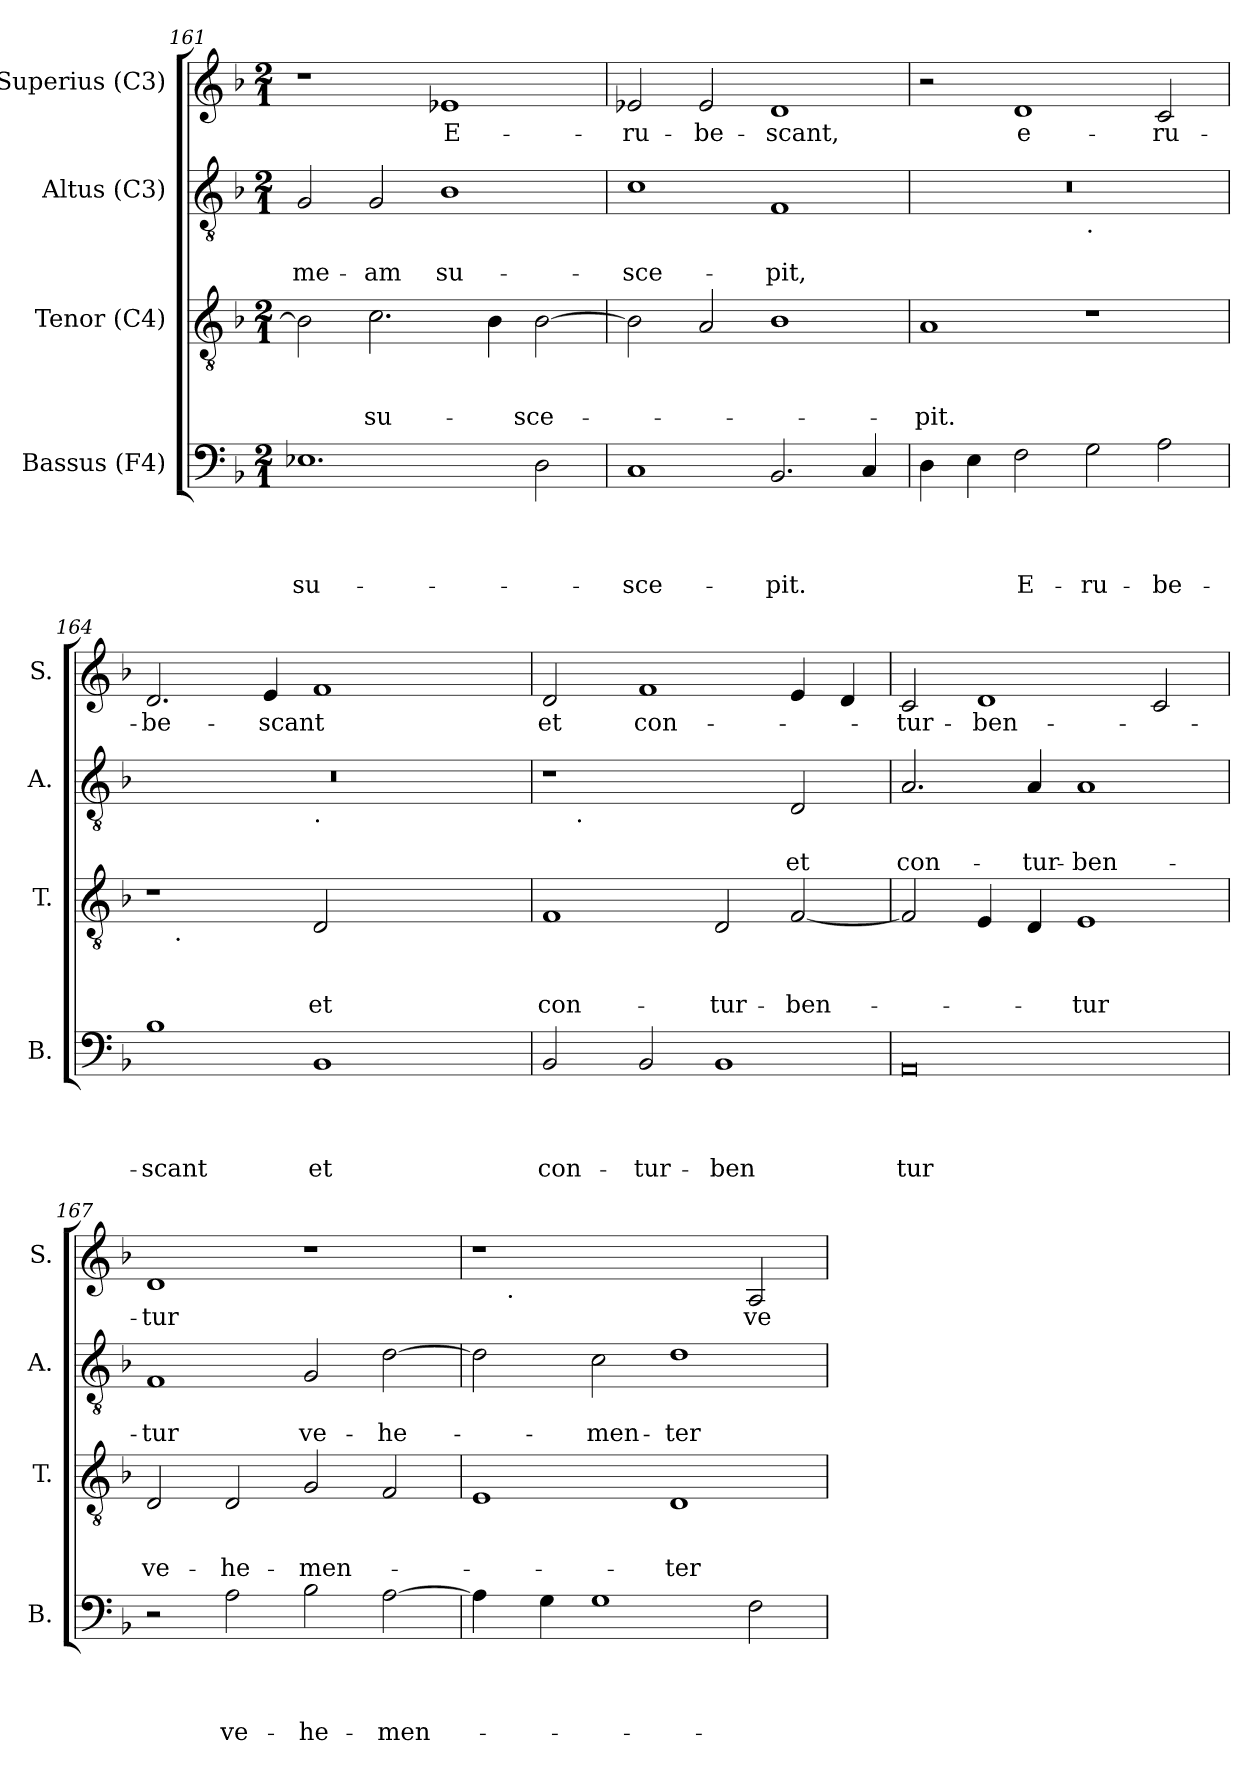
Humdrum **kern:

**kern	**text	**text	**text	**text	**kern	**text	**text	**text	**kern	**text	**text	**kern	**text
*part4	*part4	*part4	*part4	*part4	*part3	*part3	*part3	*part3	*part2	*part2	*part2	*part1	*part1
*staff4	*staff4	*staff4	*staff4	*staff4	*staff3	*staff3	*staff3	*staff3	*staff2	*staff2	*staff2	*staff1	*staff1
*I"Bassus (F4)	*	*	*	*	*I"Tenor (C4)	*	*	*	*I"Altus (C3)	*	*	*I"Superius (C3)	*
*I'B.	*	*	*	*	*I'T.	*	*	*	*I'A.	*	*	*I'S.	*
*clefF4	*	*	*	*	*clefGv2	*	*	*	*clefGv2	*	*	*clefG2	*
*k[b-]	*	*	*	*	*k[b-]	*	*	*	*k[b-]	*	*	*k[b-]	*
*F:	*	*	*	*	*F:	*	*	*	*F:	*	*	*F:	*
*M2/1	*	*	*	*	*M2/1	*	*	*	*M2/1	*	*	*M2/1	*
=161	=161	=161	=161	=161	=161	=161	=161	=161	=161	=161	=161	=161	=161
!	!	!	!	!LO:LY:b	!	!	!	!	!	!	!LO:LY:b	!	!
1.E-	.	.	.	su-	2B-\]	.	.	.	2G/	.	me-	1r	.
!	!	!	!	!	!	!	!	!LO:LY:b	!	!	!LO:LY:b	!	!
.	.	.	.	.	2.c\	.	.	su-	2G/	.	-am	.	.
!	!	!	!	!	!	!	!	!	!	!	!LO:LY:b	!	!LO:LY:b
.	.	.	.	.	.	.	.	.	1B-	.	su-	1e-X	E-
.	.	.	.	.	4B-\	.	.	.	.	.	.	.	.
!	!	!	!	!	!	!	!	!LO:LY:b	!	!	!	!	!
2D\	.	.	.	.	[>2B-\	.	.	-sce-	.	.	.	.	.
=162	=162	=162	=162	=162	=162	=162	=162	=162	=162	=162	=162	=162	=162
!	!	!	!	!LO:LY:b	!	!	!	!	!	!	!LO:LY:b	!	!LO:LY:b
1C	.	.	.	-sce-	2B-\]	.	.	.	1c	.	-sce-	2e-X/	-ru-
!	!	!	!	!	!	!	!	!	!	!	!	!	!LO:LY:b
.	.	.	.	.	2A/	.	.	.	.	.	.	2e-/	-be-
!	!	!	!	!LO:LY:b	!	!	!	!	!	!	!LO:LY:b	!	!LO:LY:b
2.BB-/	.	.	.	-pit.	1B-	.	.	.	1F	.	-pit,	1d	-scant,
4C/	.	.	.	.	.	.	.	.	.	.	.	.	.
!!LO:LB:g=z
=163	=163	=163	=163	=163	=163	=163	=163	=163	=163	=163	=163	=163	=163
!	!	!	!	!	!	!	!	!LO:LY:b	!	!	!	!	!
*	*	*	*	*	*	*	*	*	*^	*	*	*	*
4D\	.	.	.	.	1A	.	.	-pit.	0r	1ryy	.	.	2r	.
4E\	.	.	.	.	.	.	.	.	.	.	.	.	.	.
!	!	!	!	!LO:LY:b	!	!	!	!	!	!	!	!	!	!LO:LY:b:rj
2F\	.	.	.	E-	.	.	.	.	.	.	.	.	1d	e-
!	!	!	!	!	!	!	!	!	!	!LO:TX:b:t=.	!	!	!	!
!	!	!	!	!LO:LY:b	!	!	!	!	!	!	!	!	!	!
2G\	.	.	.	-ru-	1r	.	.	.	.	1ryy	.	.	.	.
!	!	!	!	!LO:LY:b	!	!	!	!	!	!	!	!	!	!LO:LY:b
2A\	.	.	.	-be-	.	.	.	.	.	.	.	.	2c/	-ru-
=164	=164	=164	=164	=164	=164	=164	=164	=164	=164	=164	=164	=164	=164	=164
!	!	!	!	!LO:LY:b	!	!	!	!	!	!	!	!	!	!LO:LY:b
*	*	*	*	*	*^	*	*	*	*	*	*	*	*	*
1B-	.	.	.	-scant	1r	16.ryy	.	.	.	0r	1ryy	.	.	2.d/	-be-
!	!	!	!	!	!	!LO:TX:b:t=.	!	!	!	!	!	!	!	!	!
.	.	.	.	.	.	1ryy	.	.	.	.	.	.	.	.	.
!	!	!	!	!	!	!	!	!	!	!	!	!	!	!	!LO:LY:b
.	.	.	.	.	.	.	.	.	.	.	.	.	.	4e/	-scant
!	!	!	!	!	!	!	!	!	!	!	!LO:TX:b:t=.	!	!	!	!
!	!	!	!	!LO:LY:b	!	!	!	!	!LO:LY:b	!	!	!	!	!	!
1BB-	.	.	.	et	2D/	.	.	.	et	.	1ryy	.	.	1f	.
.	.	.	.	.	.	2ryy	.	.	.	.	.	.	.	.	.
.	.	.	.	.	2ryy	.	.	.	.	.	.	.	.	.	.
.	.	.	.	.	.	4ryy	.	.	.	.	.	.	.	.	.
.	.	.	.	.	.	8ryy	.	.	.	.	.	.	.	.	.
.	.	.	.	.	.	32ryy	.	.	.	.	.	.	.	.	.
=165	=165	=165	=165	=165	=165	=165	=165	=165	=165	=165	=165	=165	=165	=165	=165
!	!	!	!	!LO:LY:b	!	!	!	!	!LO:LY:b	!	!	!	!	!	!LO:LY:b
*	*	*	*	*	*v	*v	*	*	*	*	*	*	*	*	*
2BB-/	.	.	.	con-	1F	.	.	con-	1r	8ryy	.	.	2d/	et
!	!	!	!	!	!	!	!	!	!	!LO:TX:b:t=.	!	!	!	!
.	.	.	.	.	.	.	.	.	.	1...ryy	.	.	.	.
!	!	!	!	!LO:LY:b	!	!	!	!	!	!	!	!	!	!LO:LY:b
2BB-/	.	.	.	-tur-	.	.	.	.	.	.	.	.	1f	con-
!	!	!	!	!LO:LY:b	!	!	!	!LO:LY:b	!	!	!	!	!	!
1BB-	.	.	.	-ben	2D/	.	.	-tur-	2ryy	.	.	.	.	.
!	!	!	!	!	!	!	!	!LO:LY:b	!	!	!	!LO:LY:b	!	!
.	.	.	.	.	[<2F/	.	.	-ben-	2D/	.	.	et	4e/	.
.	.	.	.	.	.	.	.	.	.	.	.	.	4d/	.
=166	=166	=166	=166	=166	=166	=166	=166	=166	=166	=166	=166	=166	=166	=166
!	!	!	!	!LO:LY:b	!	!	!	!	!	!	!	!LO:LY:b	!	!LO:LY:b
*	*	*	*	*	*	*	*	*	*v	*v	*	*	*	*
0AA	.	.	.	tur	2F/]	.	.	.	2.A/	.	con-	2c/	-tur-
!	!	!	!	!	!	!	!	!	!	!	!	!	!LO:LY:b
.	.	.	.	.	4E/	.	.	.	.	.	.	1d	-ben-
!	!	!	!	!	!	!	!	!	!	!	!LO:LY:b	!	!
.	.	.	.	.	4D/	.	.	.	4A/	.	-tur-	.	.
!	!	!	!	!	!	!	!	!LO:LY:b	!	!	!LO:LY:b:rj	!	!
.	.	.	.	.	1E	.	.	-tur	1A	.	-ben-	.	.
.	.	.	.	.	.	.	.	.	.	.	.	2c/	.
!!LO:PB:g=z
=167	=167	=167	=167	=167	=167	=167	=167	=167	=167	=167	=167	=167	=167
!	!	!	!	!	!	!	!	!LO:LY:b	!	!	!LO:LY:b	!	!LO:LY:b
2r	.	.	.	.	2D/	.	.	ve-	1F	.	-tur	1d	-tur
!	!	!	!	!LO:LY:b	!	!	!	!LO:LY:b	!	!	!	!	!
2A\	.	.	.	ve-	2D/	.	.	-he-	.	.	.	.	.
!	!	!	!	!LO:LY:b	!	!	!	!LO:LY:b	!	!	!LO:LY:b	!	!
2B-\	.	.	.	-he-	2G/	.	.	-men-	2G/	.	ve-	1r	.
!	!	!	!	!LO:LY:b	!	!	!	!	!	!	!LO:LY:b	!	!
[>2A\	.	.	.	-men-	2F/	.	.	.	[>2d\	.	-he-	.	.
=168	=168	=168	=168	=168	=168	=168	=168	=168	=168	=168	=168	=168	=168
*	*	*	*	*	*	*	*	*	*	*	*	*^	*
4A\]	.	.	.	.	1E	.	.	.	2d\]	.	.	1r	8ryy	.
!	!	!	!	!	!	!	!	!	!	!	!	!	!LO:TX:b:t=.	!
.	.	.	.	.	.	.	.	.	.	.	.	.	1...ryy	.
4G\	.	.	.	.	.	.	.	.	.	.	.	.	.	.
!	!	!	!	!	!	!	!	!	!	!	!LO:LY:b	!	!	!
1G	.	.	.	.	.	.	.	.	2c\	.	-men-	.	.	.
!	!	!	!	!	!	!	!	!LO:LY:b	!	!	!LO:LY:b	!	!	!
.	.	.	.	.	1D	.	.	-ter	1d	.	-ter	2ryy	.	.
!	!	!	!	!	!	!	!	!	!	!	!	!	!	!LO:LY:b
2F\	.	.	.	.	.	.	.	.	.	.	.	2A/	.	ve-
*	*	*	*	*	*	*	*	*	*	*	*	*v	*v	*
=	=	=	=	=	=	=	=	=	=	=	=	=	=
*-	*-	*-	*-	*-	*-	*-	*-	*-	*-	*-	*-	*-	*-
